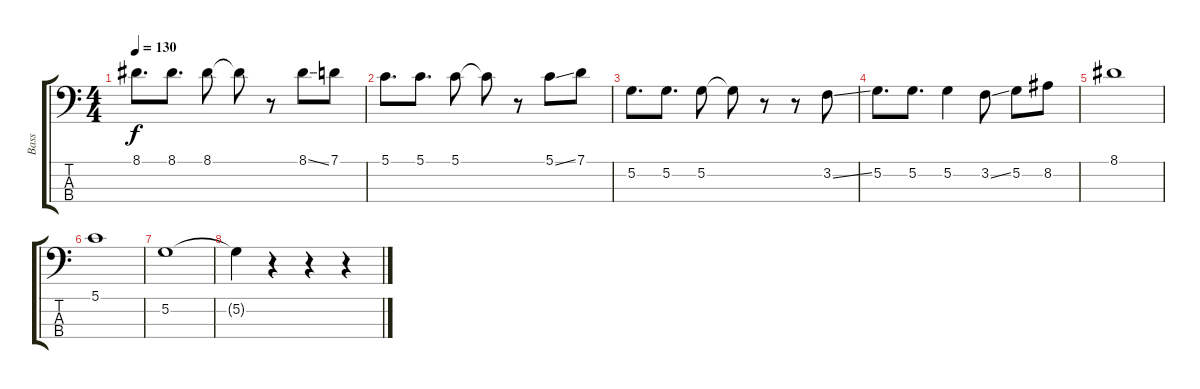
\track ("Bass" "Bass") {instrument electricbassfinger}
\staff {score tabs}
\tuning (G2 D2 A1 E1) {hide}
\ts (4 4)
\tempo 130
\clef f4
\ks c
8.1.8{d dy f} 8.1.8{d} 8.1.8 8.1{t}.8 r.8 8.1{ss}.8 7.1.8 |
5.1.8{d} 5.1.8{d} 5.1.8 5.1{t}.8 r.8 5.1{ss}.8 7.1.8 |
5.2.8{d} 5.2.8{d} 5.2.8 5.2{t}.8 r.8 r.8 3.2{ss}.8 |
5.2.8{d} 5.2.8{d} 5.2.4 3.2{ss}.8 5.2.8 8.2.8 |
8.1.1 |
5.1.1 |
5.2.1 |
5.2{t}.4 r.4 r.4 r.4
